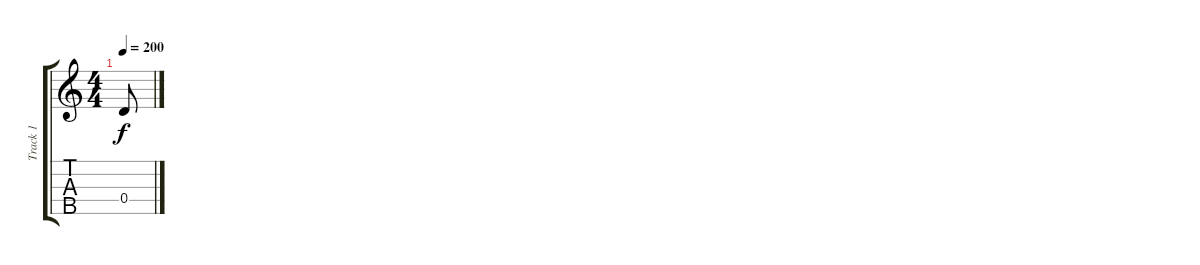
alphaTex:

\track ("Track 1" "Track 1") {instrument banjo}
\staff {score tabs}
\tuning (D4 B3 G3 D3 A4) {hide}
\displaytranspose 12
\ts (4 4)
\tempo 200
\clef g2
\ks c
0.4.8{dy f}
